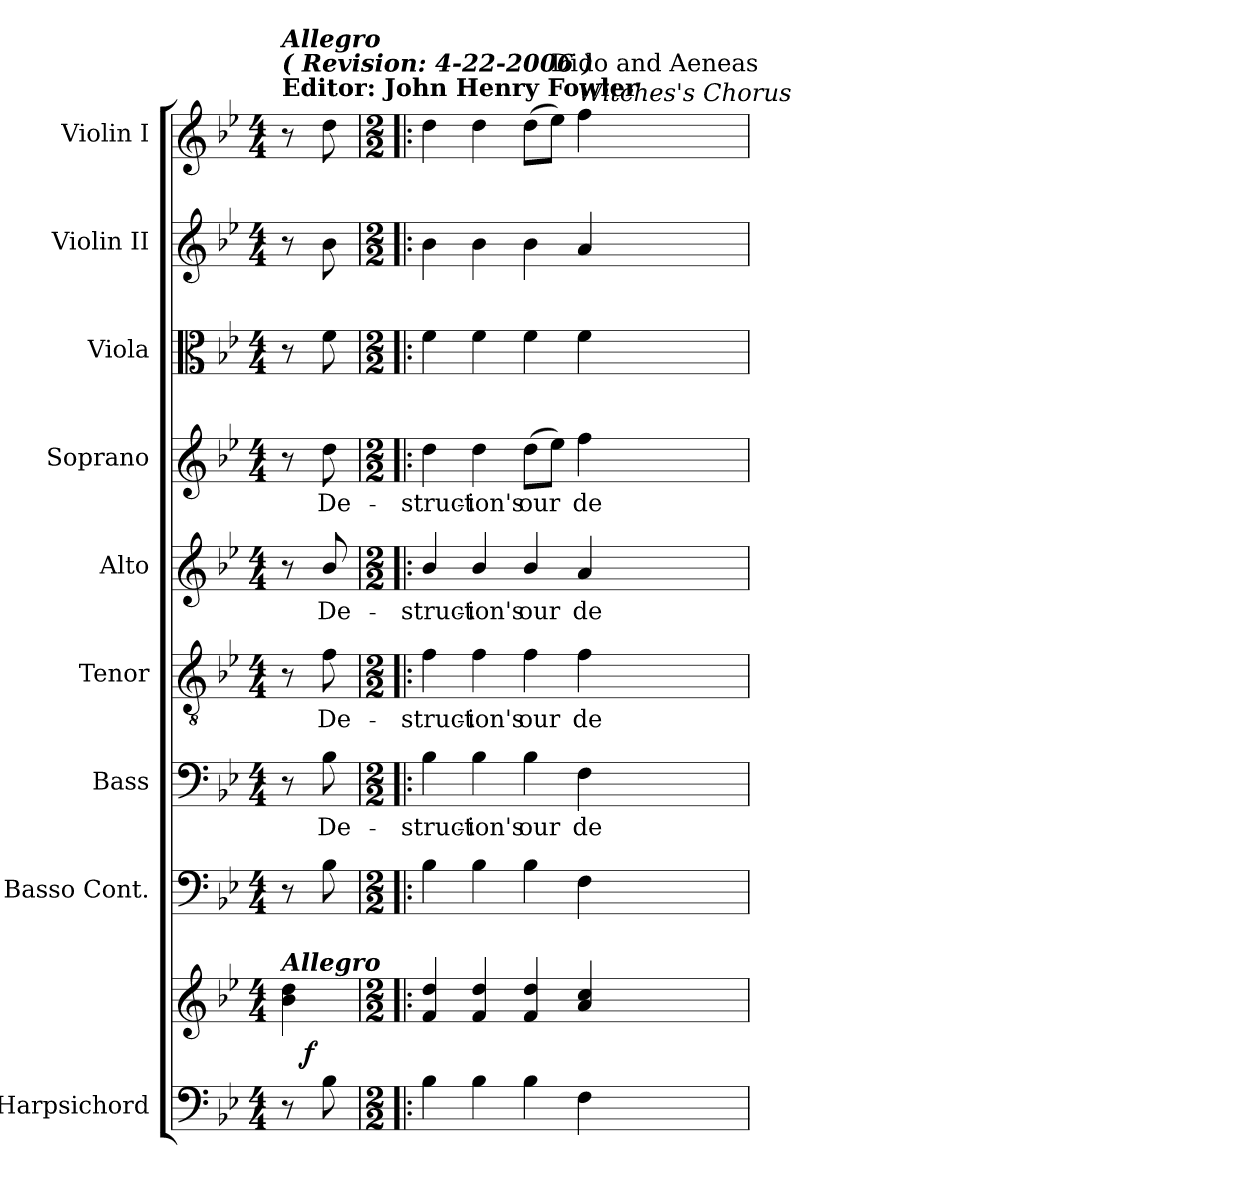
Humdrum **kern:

**kern	**kern	**dynam	**kern	**kern	**text	**kern	**text	**kern	**text	**kern	**text	**kern	**kern	**kern
*part9	*part9	*part9	*part8	*part7	*part7	*part6	*part6	*part5	*part5	*part4	*part4	*part3	*part2	*part1
*staff10	*staff9	*staff9/10	*staff8	*staff7	*staff7	*staff6	*staff6	*staff5	*staff5	*staff4	*staff4	*staff3	*staff2	*staff1
*I"Harpsichord	*	*	*I"Basso Cont.	*I"Bass	*	*I"Tenor	*	*I"Alto	*	*I"Soprano	*	*I"Viola	*I"Violin II	*I"Violin I
*I'Hpsd.	*	*	*	*I'B.	*	*I'T.	*	*I'A.	*	*I'S.	*	*	*	*
!!LO:PB:g=z
*clefF4	*clefG2	*	*clefF4	*clefF4	*	*clefGv2	*	*clefG2	*	*clefG2	*	*clefC3	*clefG2	*clefG2
*	*	*	*	*	*	*ITrd7c12	*	*	*	*	*	*	*	*
*k[b-e-]	*k[b-e-]	*	*k[b-e-]	*k[b-e-]	*	*k[b-e-]	*	*k[b-e-]	*	*k[b-e-]	*	*k[b-e-]	*k[b-e-]	*k[b-e-]
*B-:	*B-:	*	*B-:	*B-:	*	*B-:	*	*B-:	*	*B-:	*	*B-:	*B-:	*B-:
*M4/4	*M4/4	*	*M4/4	*M4/4	*	*M4/4	*	*M4/4	*	*M4/4	*	*M4/4	*M4/4	*M4/4
*MM140	*MM140	*	*MM140	*MM140	*	*MM140	*	*MM140	*	*MM140	*	*MM140	*MM140	*MM140
=1	=1	=1	=1	=1	=1	=1	=1	=1	=1	=1	=1	=1	=1	=1
*^	*	*	*	*	*	*	*	*	*	*	*	*	*	*
!	!	!	!	!	!	!	!	!	!	!	!	!	!	!	!LO:TX:a:B:t=Editor&colon; John Henry Fowler
!	!	!	!	!	!	!	!	!	!	!	!	!	!	!	!LO:TX:a:Bi:t=( Revision&colon;  4-22-2006 )
!	!	!	!	!	!	!	!	!	!	!	!	!	!	!	!LO:TX:a:Bi:t=Allegro
!	!	!LO:TX:a:Bi:t=Allegro	!	!	!	!	!	!	!	!	!	!	!	!	!
8r	32ryy	4b-i\ 4ddi	.	8r	8r	.	8r	.	8r	.	8r	.	8r	8r	8r
.	64...ryy	.	.	.	.	.	.	.	.	.	.	.	.	.	.
.	8ryy	.	f	.	.	.	.	.	.	.	.	.	.	.	.
!	!	!	!	!	!	!LO:LY:b:color=#000000	!	!	!	!	!	!	!	!	!
!	!	!	!	!	!	!	!	!LO:LY:b:color=#000000	!	!	!	!	!	!	!
!	!	!	!	!	!	!	!	!	!	!LO:LY:b:color=#000000	!	!	!	!	!
!	!	!	!	!	!	!	!	!	!	!	!	!LO:LY:b:color=#000000	!	!	!
8B-i\	.	.	.	8B-i\	8B-i\	De-	8Fi\	De-	8b-i/	De-	8ddi\	De-	8fi\	8b-i\	8ddi\
.	16ryy	.	.	.	.	.	.	.	.	.	.	.	.	.	.
.	512ryy	.	.	.	.	.	.	.	.	.	.	.	.	.	.
*v	*v	*	*	*	*	*	*	*	*	*	*	*	*	*	*
=2!|:	=2!|:	=2!|:	=2!|:	=2!|:	=2!|:	=2!|:	=2!|:	=2!|:	=2!|:	=2!|:	=2!|:	=2!|:	=2!|:	=2!|:
*M2/2	*M2/2	*	*M2/2	*M2/2	*	*M2/2	*	*M2/2	*	*M2/2	*	*M2/2	*M2/2	*M2/2
*^	*	*	*	*	*	*	*	*	*	*	*	*	*	*
!	!	!	!	!	!	!LO:LY:b:color=#000000	!	!	!	!	!	!	!	!	!
*v	*v	*	*	*	*	*	*	*	*	*	*	*	*	*	*
*^	*	*	*	*	*	*	*	*	*	*	*	*	*	*
!	!	!	!	!	!	!	!	!LO:LY:b:color=#000000	!	!	!	!	!	!	!
*v	*v	*	*	*	*	*	*	*	*	*	*	*	*	*	*
*^	*	*	*	*	*	*	*	*	*	*	*	*	*	*
!	!	!	!	!	!	!	!	!	!	!LO:LY:b:color=#000000	!	!	!	!	!
*v	*v	*	*	*	*	*	*	*	*	*	*	*	*	*	*
*^	*	*	*	*	*	*	*	*	*	*	*	*	*	*
!	!	!	!	!	!	!	!	!	!	!	!	!LO:LY:b:color=#000000	!	!	!
*v	*v	*	*	*	*	*	*	*	*	*	*	*	*	*	*
4B-i\	4fi/ 4ddi	.	4B-i\	4B-i\	-struct-	4Fi\	-struct-	4b-i/	-struct-	4ddi\	-struct-	4fi\	4b-i\	4ddi\
!	!	!	!	!	!LO:LY:b:color=#000000	!	!	!	!	!	!	!	!	!
!	!	!	!	!	!	!	!LO:LY:b:color=#000000	!	!	!	!	!	!	!
!	!	!	!	!	!	!	!	!	!LO:LY:b:color=#000000	!	!	!	!	!
!	!	!	!	!	!	!	!	!	!	!	!LO:LY:b:color=#000000	!	!	!
4B-i\	4fi/ 4ddi	.	4B-i\	4B-i\	-ion's	4Fi\	-ion's	4b-i/	-ion's	4ddi\	-ion's	4fi\	4b-i\	4ddi\
!	!	!	!	!	!LO:LY:b:color=#000000	!	!	!	!	!	!	!	!	!
!	!	!	!	!	!	!	!LO:LY:b:color=#000000	!	!	!	!	!	!	!
!	!	!	!	!	!	!	!	!	!LO:LY:b:color=#000000	!	!	!	!	!
!	!	!	!	!	!	!	!	!	!	!	!LO:LY:b:color=#000000	!	!	!
4B-i\	4fi/ 4ddi	.	4B-i\	4B-i\	our	4Fi\	our	4b-i/	our	(8ddi\L	our	4fi\	4b-i\	(8ddi\L
!	!	!	!	!	!	!	!	!	!	!	!	!	!	!LO:TX:a:t=Dido and Aeneas
.	.	.	.	.	.	.	.	.	.	8ee-i\J)	.	.	.	8ee-i\J)
!	!	!	!	!	!LO:LY:b:color=#000000	!	!	!	!	!	!	!	!	!
!	!	!	!	!	!	!	!LO:LY:b:color=#000000	!	!	!	!	!	!	!
!	!	!	!	!	!	!	!	!	!LO:LY:b:color=#000000	!	!	!	!	!
!	!	!	!	!	!	!	!	!	!	!	!	!	!	!LO:TX:a:i:t=Witches's Chorus
!	!	!	!	!	!	!	!	!	!	!	!LO:LY:b:color=#000000	!	!	!
4Fi\	4ai/ 4cci	.	4Fi\	4Fi\	de-	4Fi\	de-	4ai/	de-	4ffi\	de-	4fi\	4ai/	4ffi\
=	=	=	=	=	=	=	=	=	=	=	=	=	=	=
*-	*-	*-	*-	*-	*-	*-	*-	*-	*-	*-	*-	*-	*-	*-
